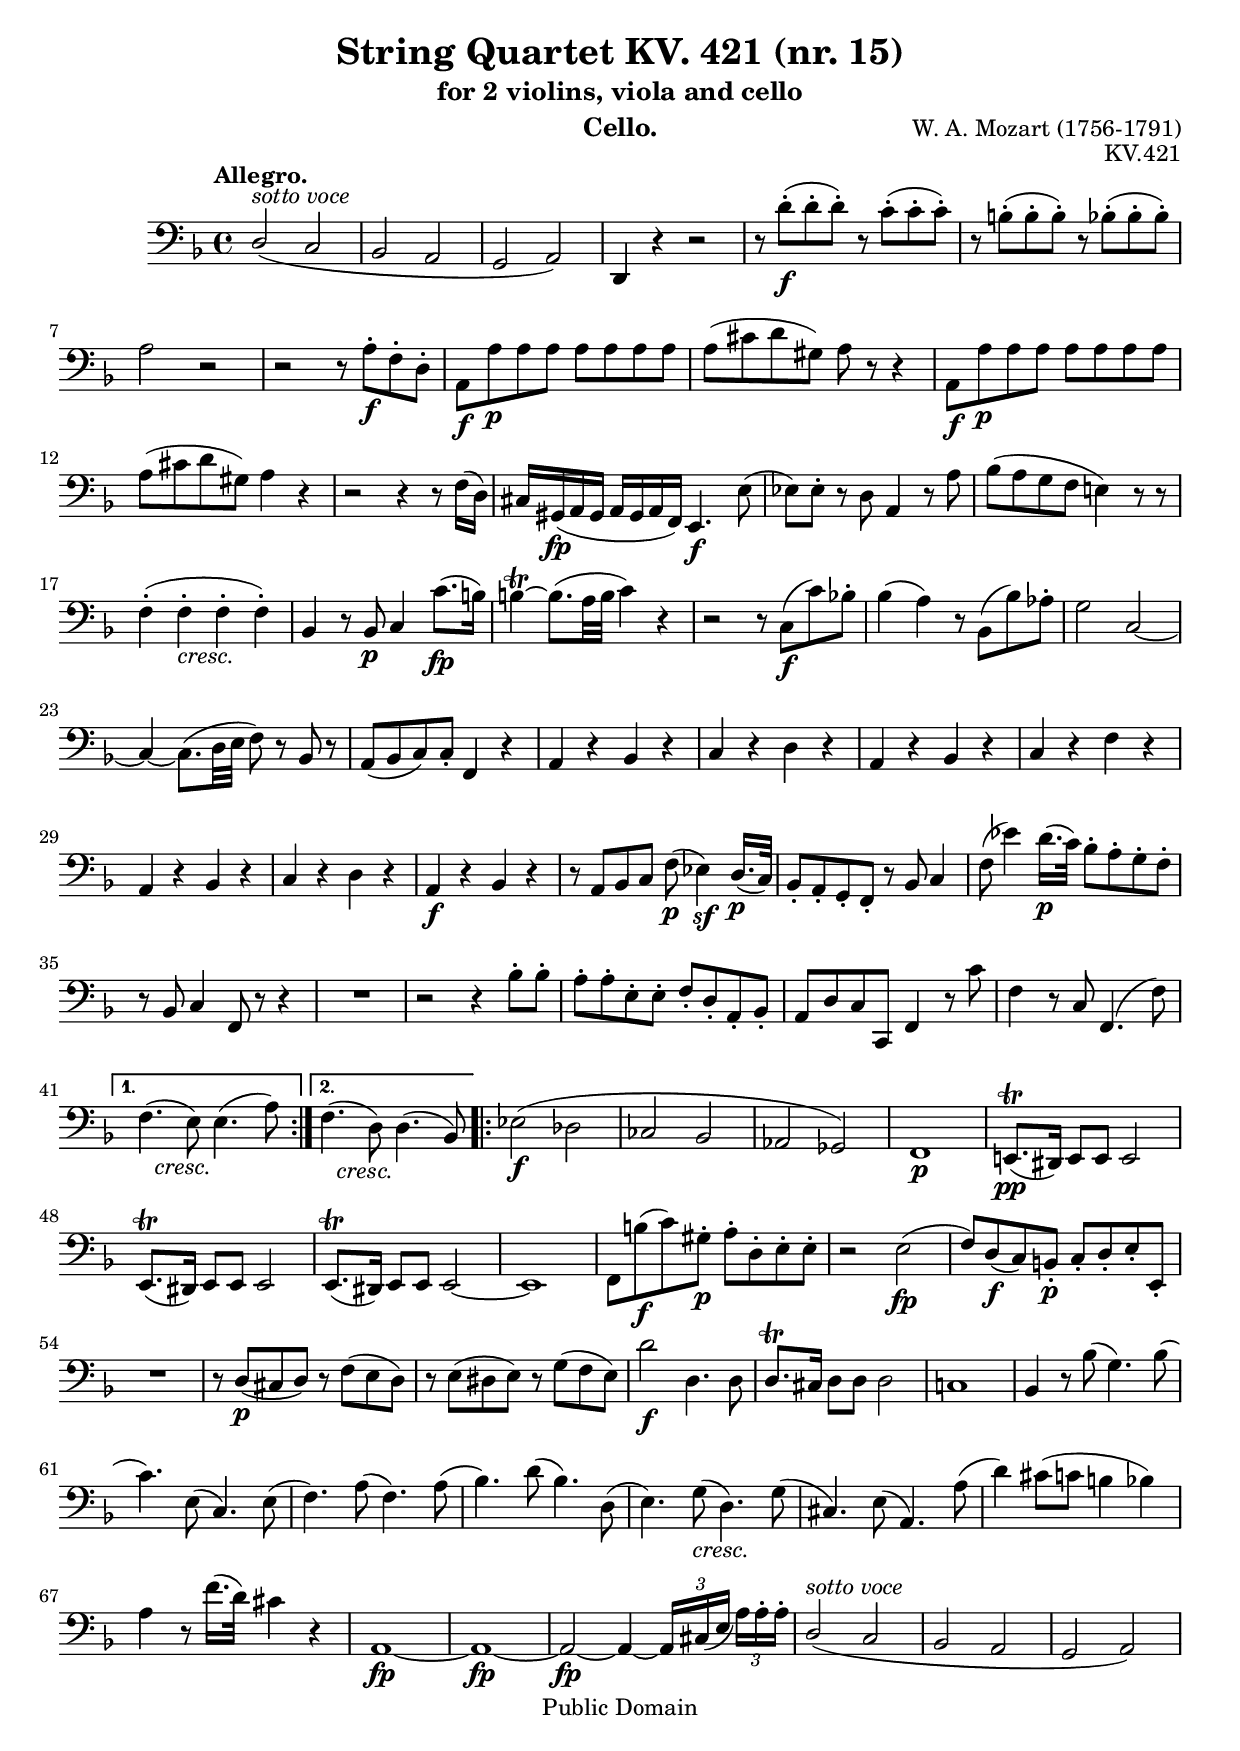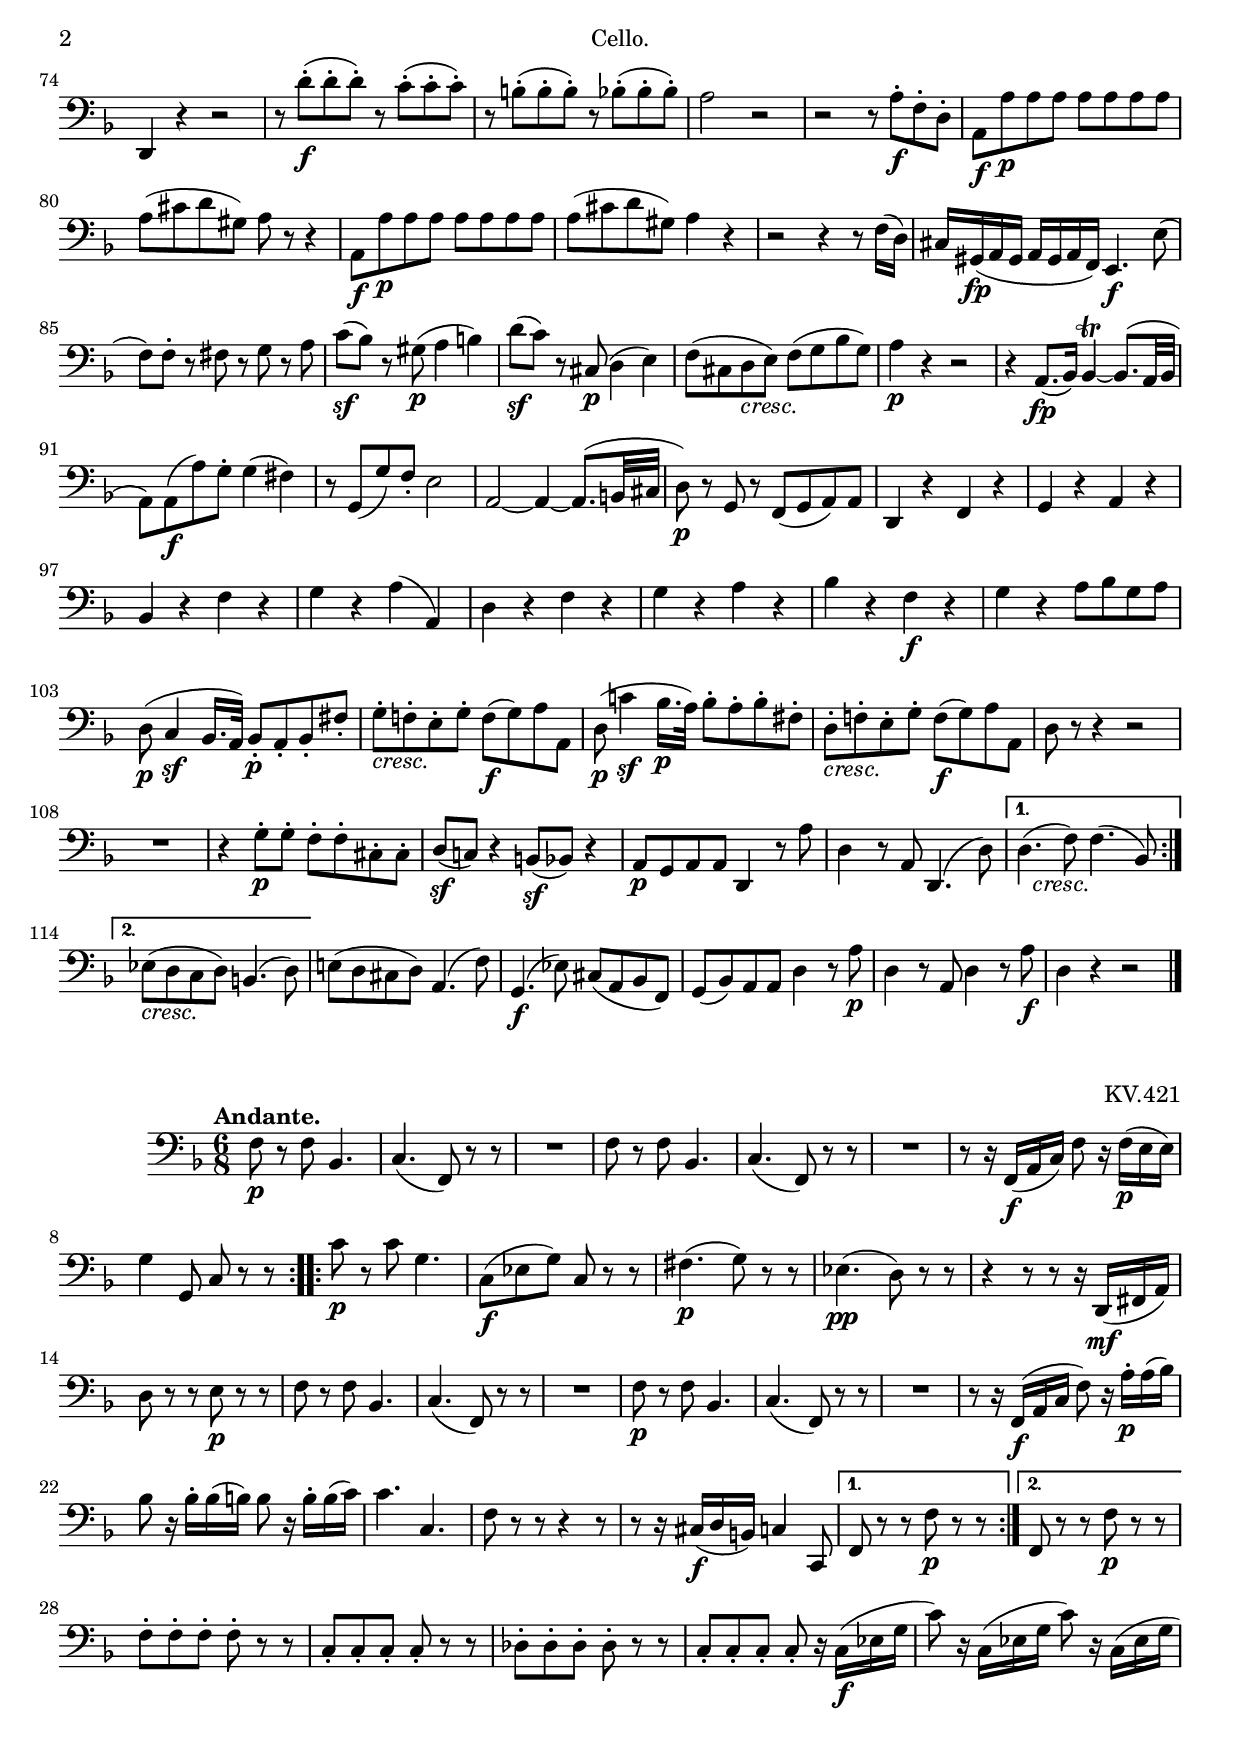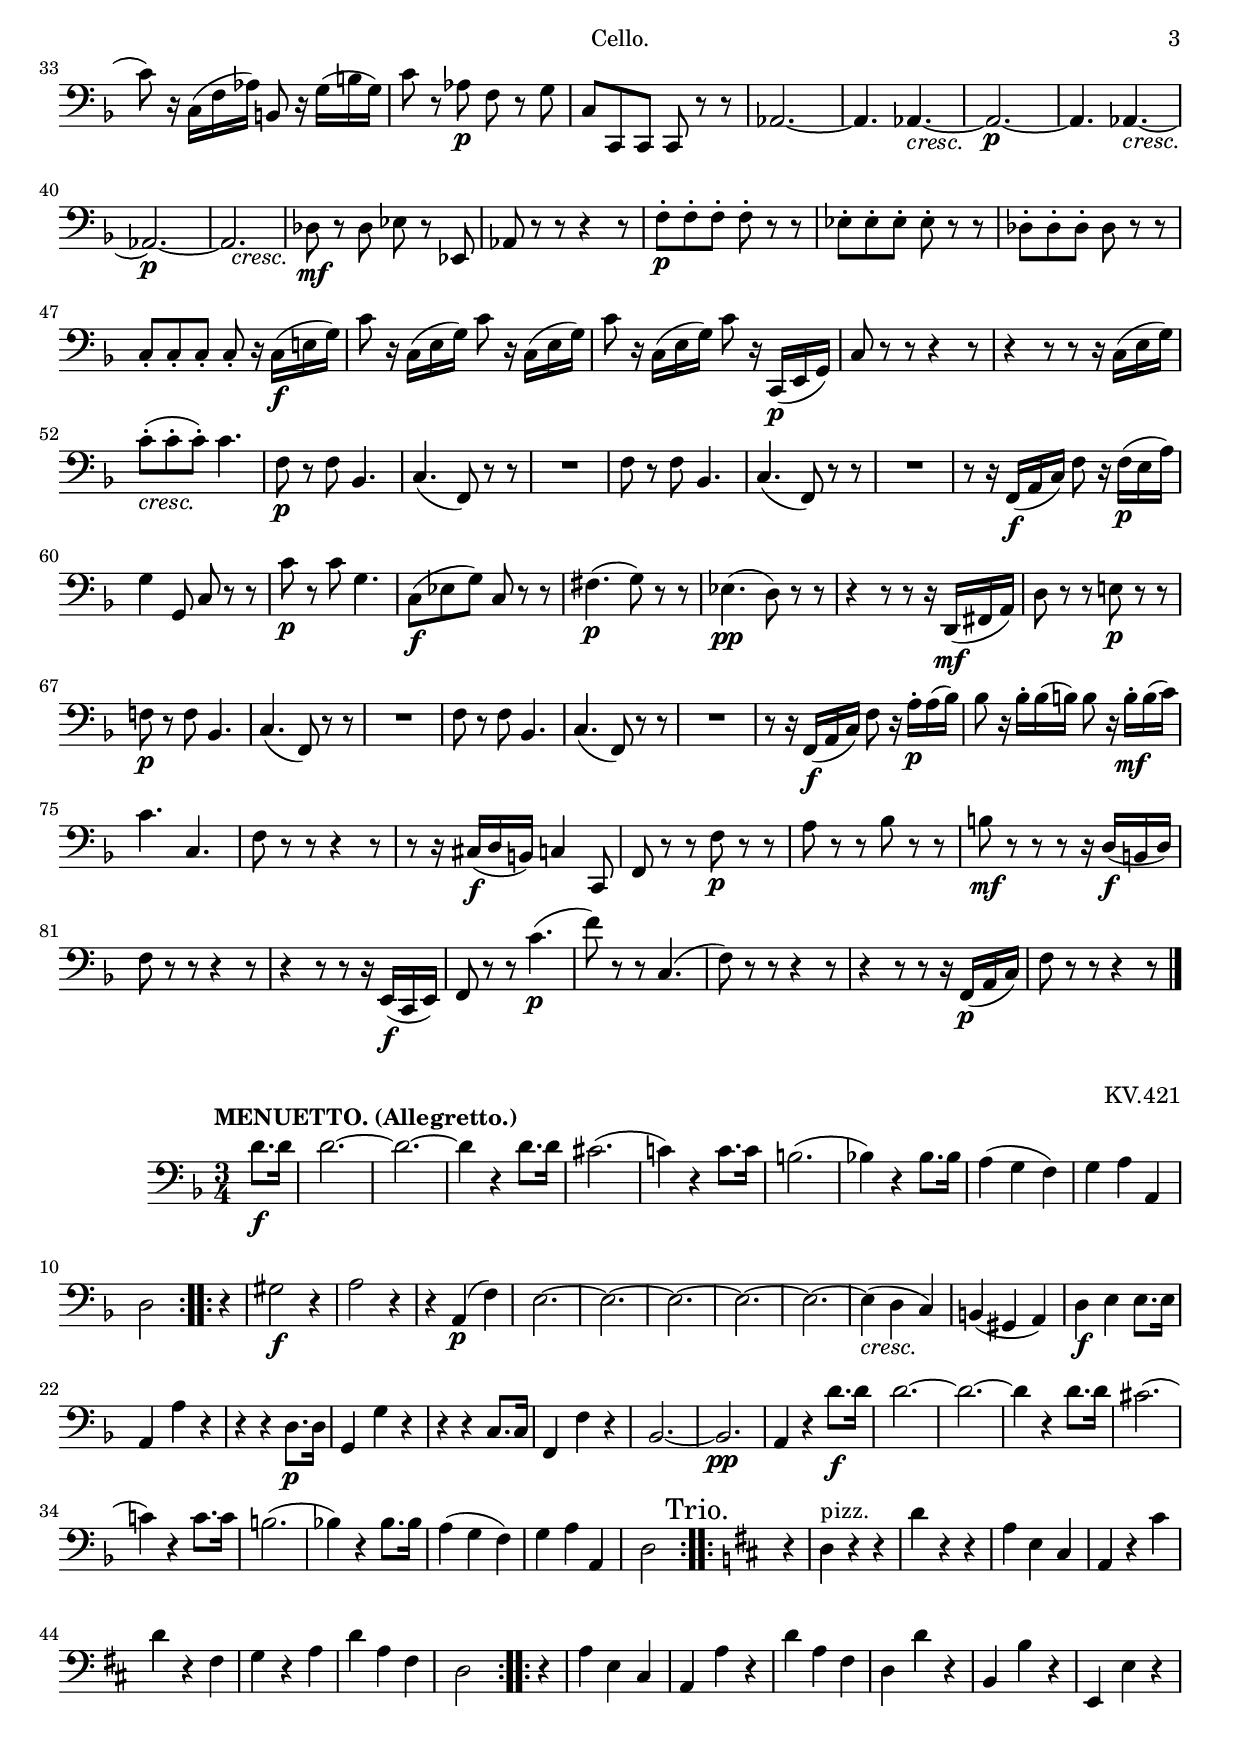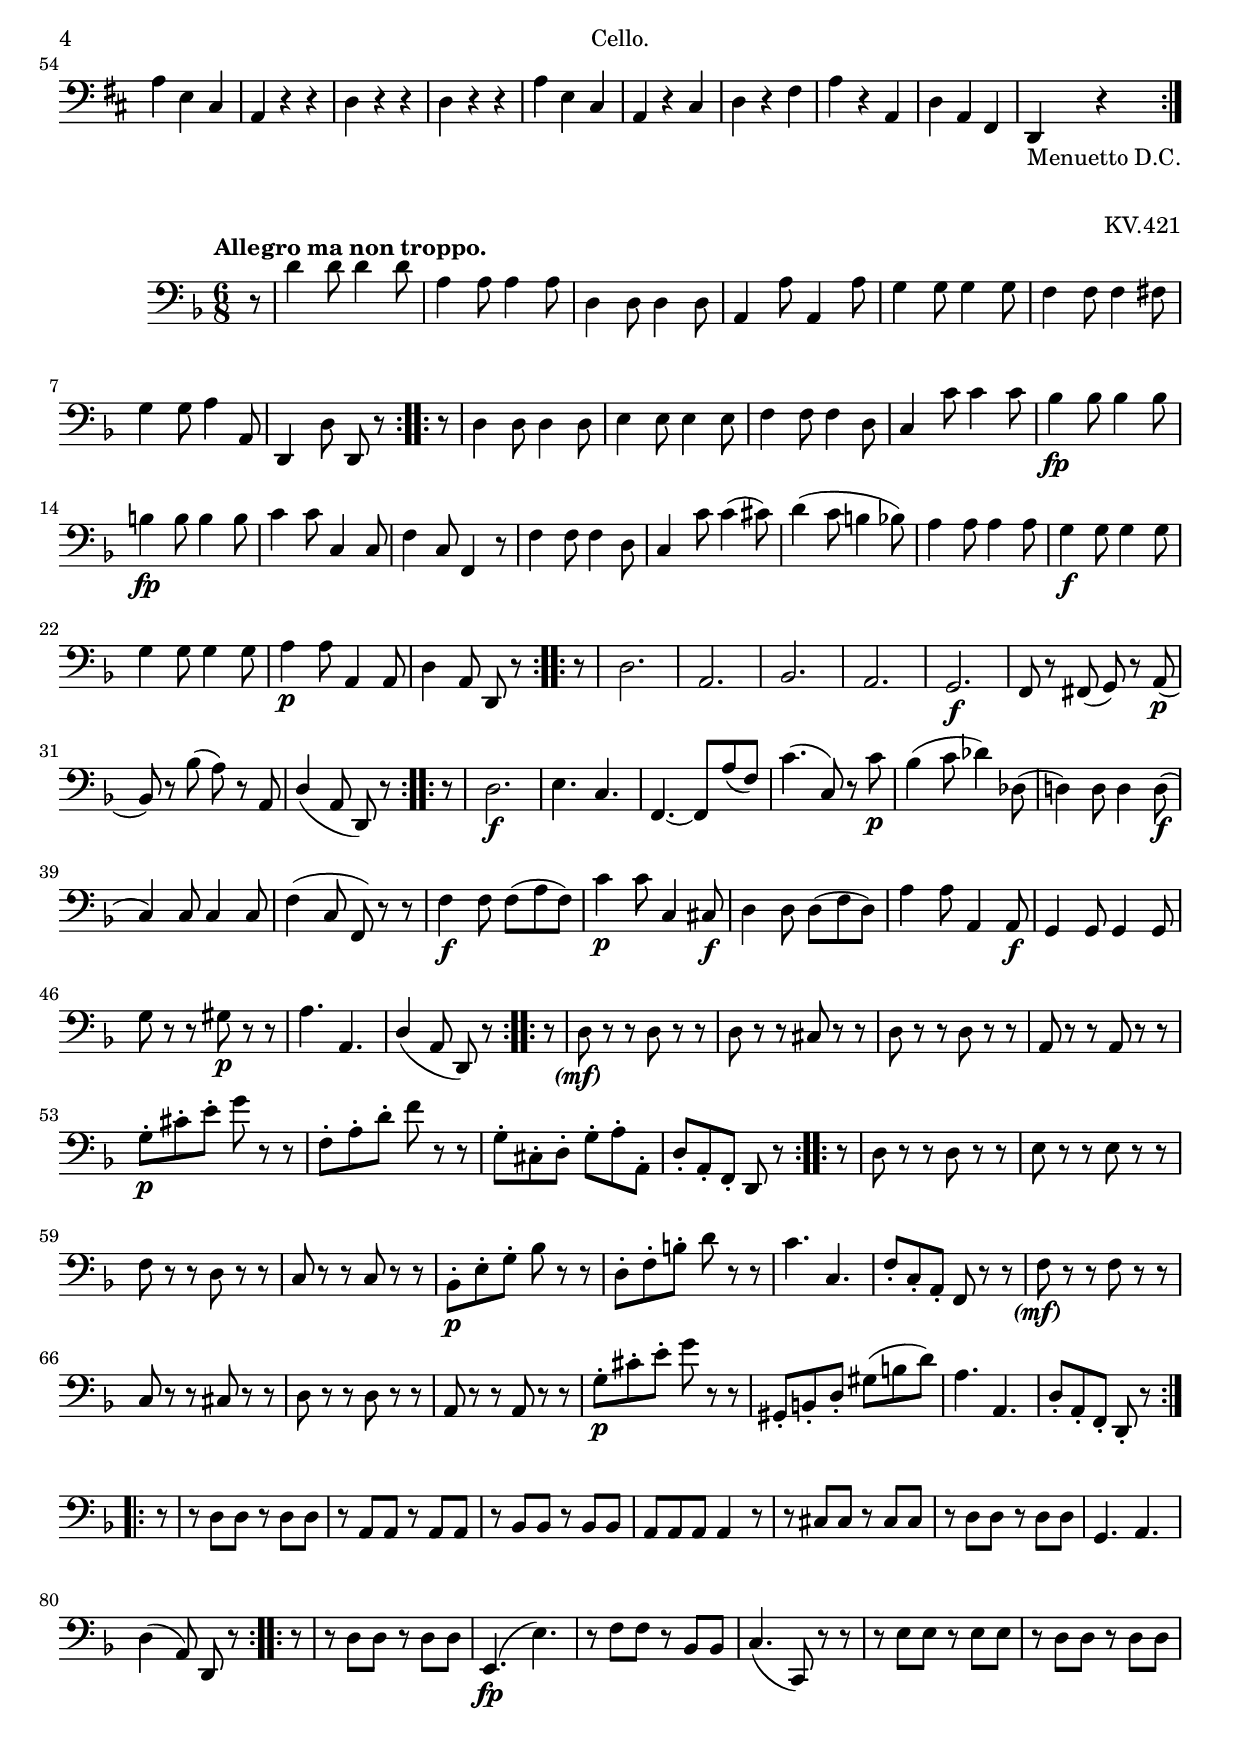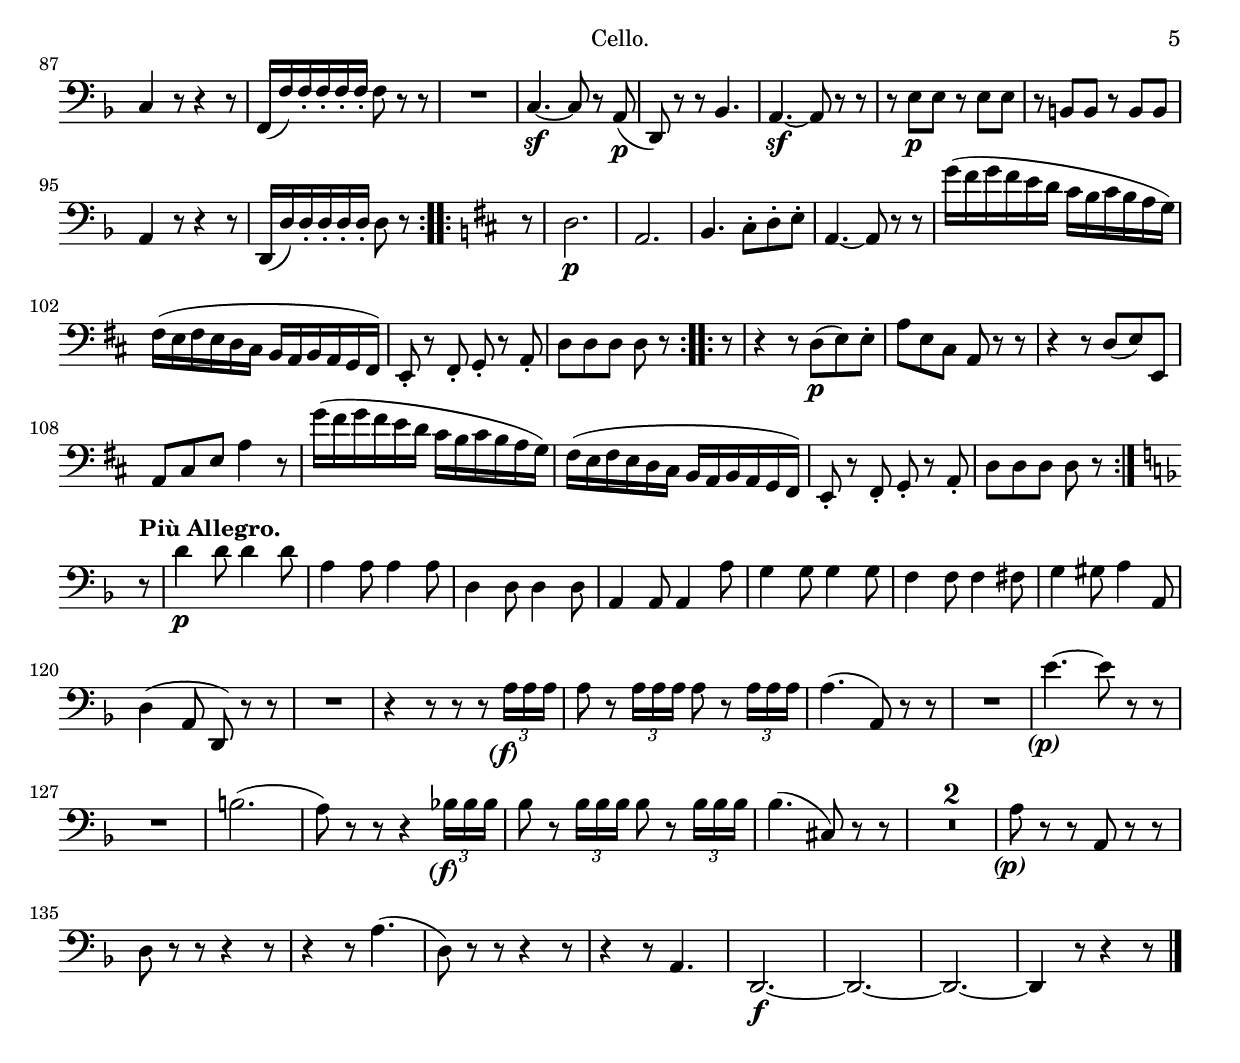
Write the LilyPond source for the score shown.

\version "2.16.0"

\include "defs.ily"

\header {
    instrument = "Cello."
}

\layout {
    \compressFullBarRests
}

\version "2.16.0"
celloFirstMov =  \relative d {
    \key d \minor
    \clef bass

    \noTupletBracket

    \repeat volta 2 {
	\slurDown \stemUp  d2(^ \markup{\italic "sotto voce"} c
	| bes a
	| g  a) \stemNeutral \slurNeutral
	| d,4 r r2
	| r8  d''[(-.\f d-.  d)-.] r  c[(-. c-.  c)-.]
	| r  b[(-. b-.  b)-.] r  bes[(-. bes-.  bes)-.]
	| a2 r
	| r r8  a[-.\f f-. d-.]
	|  a[\f a'\p a a]  a[ a a a]

% 10
	|  a[( cis d  gis,)] a r r4
	|  a,8[\f a'\p a a]  a[ a a a]
	|  a[( cis d  gis,)] a4 r
	| r2 r4 r8  f16[(  d)]
	|  cis[ gis(\fp a gis]  a[ gis a  f)] e4.\f e'8(
	|   es)[ es-.] r d a4 r8 a'
	|  bes[( a g f]  e!4) r8 r
	| f4(-. f-._\cresc f-.  f)-.
	| bes, r8 bes \p c4  c'8.[(\fp  b16)]
	| b4^\trill ~  b8.[( a32 b]  c4) r

% 20
	| r2 r8  c,[(\f  c') bes!-.]
	| bes4(  a) r8  bes,[(  bes') as-.]
	| g2 c, ~
	| c4 ~  c8.[( d32 e]  f8) r bes, r
	|  a[( bes  c) c-.] f,4 r
	| a r bes r
	| c r d r
	| a r bes r
	| c r f r
	| a, r bes r

% 30
	| c r d r
	| a\f r bes r
	| r8  a[ bes c] f(\p  es4)\sf  d16.[(\p  c32)]
	|  bes8[-. a-. g-. f-.] r8 bes c4
	| f8(  es'4)  d16.[(\p  c32)]  bes8[-. a-. g-. f-.]
	| r8 bes, c4 f,8 r r4
	| R1
	| r2 r4  bes'8[-. bes-.]
	|  a[-. a-. e-. e-.]  f[-. d-. a-. bes-.]
	|  a[ d c c,] f4 r8 c''
	| f,4 r8 c f,4.(  f'8)
    }

    \alternative {
        {
	    | << { f4.(  e8) } \context Voice = "x" { s8 s8_\cresc } >> e4.(
               a8)
	}

	{
	    | << { f4.(  d8) } \context Voice = "x" { s8 s8_\cresc } >> d4.(
               bes8)
	}
    }

    \repeat volta 2 {
        | es2(\f des
	| ces bes
	| as  ges)
	| f1\p
	|   e!8.[(\pp^\trill  dis16)] 
           e8[ e] e2
	|  e8.[(^\trill  dis16)]  e8[ e] e2
	|  e8.[(^\trill  dis16)]  e8[ e] e2 ~

% 50
	| e1
	|  f8[ b'(\f  c) gis-.\p]  a[-. d,-. e-. e-.]
	| r2 e(\fp
	|   f8)[ d(\f  c) b-.\p]  c[-. d-. e-. e,-.]
	| R1
	| r8  d'[(\p cis  d)] r  f[( e  d)]
	| r  e[( dis  e)] r  g[( f  e)]
	| d'2\f d,4. d8
	|  d8.[^\trill cis16]  d8[ d] d2
	| c!1

% 60
	| bes4 r8 bes'(  g4.) bes8(
	|  c4.) e,8(  c4.) e8(
	|  f4.) a8(  f4.) a8(
	|  bes4.) d8(  bes4.) d,8(
	|  e4.)  g8(_\cresc  d4.) g8( 
	|  cis,4.) e8(  a,4.) a'8(
	|  d4)  cis8[( c] b4  bes)
	| a r8  f'16.[(  d32)] cis4 r
	| a,1\fp ~
	| a\fp ~

% 70
        | a2\fp ~ a4 ~ \slurDown \times 2/3 {  a16[ cis( e] } \times
          2/3 {   a)[ a-. a-.] }
	| \stemUp d,2(^ \markup{\italic "sotto voce"} c
	| bes a
	| g  a) \stemNeutral \slurNeutral
	| d,4 r r2
	| r8  d''[(-.\f d-.  d)-.] r  c[(-. c-.  c)-.]
	| r  b[(-. b-.  b)-.] r  bes[(-. bes-.  bes)-.]
	| a2 r
	| r r8  a[-.\f f-. d-.]
	|  a[\f a'\p a a]  a[ a a a]

% 80
	|  a[( cis d  gis,)] a r r4
	|  a,8[\f a'\p a a]  a[ a a a]
	|  a[( cis d  gis,)] a4 r
	| r2 r4 r8  f16[(  d)]
	|  cis[ gis(\fp a gis]  a[ gis a  f)] e4.\f e'8(
	|   f)[ f-.] r fis r g r a
	|  c[(\sf  bes)] r gis(\p a4  b)
	|  d8[(\sf  c)] r cis,(\p d4  e)
	|   f8[( cis d_\cresc  e)]  f[( g bes  g)]
	|  a4\p r r2

% 90
	| r4  a,8.[(\fp  bes16)] bes4^\trill ~  bes8.[( a32 bes]
	|   a8)[ a(\f  a') g-.] g4(  fis)
	| r8  g,[(  g') f-.] e2
	| a,2 ~ a4 ~  a8.[( b32 cis]
	|  d8)\p r g, r  f[( g  a) a]
	| d,4 r f r
	| g r a r
	| bes r f' r
	| g r a(  a,)
	| d r f r

% 100
        | g r a r
	| bes r f\f r
	| g r  a8[ bes g a]
	| d,(\p c4\sf  bes16.[  a32)]  bes8[-.\p a-. bes-. fis'-.]
	|  g[-._\cresc f!-. e-. g-.]  f[(\f  g) a a,]
	| d8(\p c'!4\sf  bes16.[\p  a32)]  bes8[-. a-. bes-. fis-.]
	|  d[-._\cresc f!-. e-. g-.]  f[(\f  g) a a,]
	| d r r4 r2
	| R1
	| r4  g8[-.\p g-.]  f[-. f-. cis-. cis-.]

% 100
        |  d[(\sf  c!)] r4  b8[(\sf  bes)] r4
	|  a8[\p g a a] d,4 r8 a''8
	| d,4 r8 a d,4.(  d'8)
    }

    \alternative {
        {
	    | << { d4.(  f8) } \context Voice = "x" { s8 
              s8_\cresc } >> f4.(  bes,8)
	}

	{
	    |   es8[(_\cresc d c  d)] b4.(  d8) 
	}
    }

    |  e!8[( d cis  d)] a4.(  f'8)
    | g,4.(\f  es'8)  cis[( a bes  f)]
    |  g[(  bes) a a] d4 r8 a'8\p
    | d,4 r8 a8 d4 r8 a'\f
    | d,4 r r2
}


\score {
    \context Staff <<
	\set Staff.autoBeaming = ##f
        \set Staff.midiInstrument = #"cello"

	\celloFirstMov
	\context Voice = "markings" { \markingsI }
    >>

    
  \midi {
    \tempo 4 = 90
    }



    \layout { }
}

\version "2.16.0"
celloSecondMov =  \relative f {
    \key f \major
    \time 6/8
    \clef bass

    \noTupletBracket

    \repeat volta 2 {
	f8\p r f bes,4.
	| c(  f,8) r r
	| R2.
	| f'8 r f bes,4.
	| c(  f,8) r r
	| R2.
	| r8 r16  f[(\f a  c)] f8 r16  f[(\p e  e)]
	| g4 g,8 c r r
    }

    \repeat volta 2 {
	c'8\p r c g4.

% 10
	|  c,8[(\f es  g)] c, r r
	| fis4.(\p  g8) r r
	| es4.(\pp  d8) r r
	| r4 r8 r r16  d,[(\mf fis  a)]
	| d8 r r e\p r r
	| f r f bes,4.
	| c(  f,8) r r
	| R2.
	| f'8\p r f bes,4.
	| c(  f,8) r r

% 20
        | R2.
	| r8 r16  f[(\f a c]  f8) r16  a[-.\p a(  bes)]
	| bes8 r16  bes[-. bes(  b)] b8 r16  b[-. b(  c)]
	| c4. c,
	| f8 r r r4 r8
	| r r16  cis[(\f d  b)] c4 c,8
    }

    \alternative {
        {
	    | f r r f'\p r r
	}

	{
	    | f, r r f'\p r r
	}
    }

    |  f[-. f-. f-.] f-. r r
    |  c[-. c-. c-.] c-. r r

% 30
    |  des[-. des-. des-.] des-. r r
    |  c[-. c-. c-.] c-. r16  c[(\f es g]
    |  c8) r16  c,[( es g]  c8) r16  c,[( es g]
    |  c8) r16  c,[( f  as)] b,8 r16  g'[( b  g)]
    | c8 r as\p f r g
    |  c,[ c, c] c r r
    | as'2. ~  
    | as4. as_\cresc ~
    | as2.\p ~
    | as4. as4._\cresc ~

% 40
    | as2.\p ~
    | << { as2. } \context Voice = "x" { s8 s8_\cresc } >>
       
    | des8\mf r des es r es, 
    | as r r r4 r8
    |  f'[-.\p f-. f-.] f-. r r
    |  es[-. es-. es-.] es-. r r
    |  des[-. des-. des-.] des r r
    |  c[-. c-. c-.] c-. r16  c[(\f e!  g)]
    | c8 r16  c,[( e  g)] c8 r16  c,[( e  g)]
    |  c8 r16  c,[( e  g)] c8 r16  c,,[(\p e  g)]
      

% 50
    | c8 r r r4 r8
    | r4 r8 r r16  c[( e  g)]
    |  c8[(-._\cresc c-.  c)-.] c4.
    | f,8\p r f bes,4.
    | c(  f,8) r r
    | R2.
    | f'8 r f bes,4.
    | c(  f,8) r r
    | R2.
    | r8 r16  f[(\f a  c)] f8 r16  f[(\p e  a)]

% 60
    | g4 g,8 c r r
    | c'\p r c g4.
    |  c,8[(\f es  g)] c, r r
    | fis4.(\p  g8) r r
    | es4.(\pp  d8) r r
    | r4 r8 r r16  d,[(\mf fis  a)]
    | d8 r r e!\p r r
    | f!8\p r f bes,4.
    | c(  f,8) r r
    | R2.

% 70
    | f'8 r f bes,4.
    | c(  f,8) r r
    | R2.
    | r8 r16  f[(\f a  c)] f8 r16  a[-.\p a(  bes)]
    | bes8 r16  bes[-. bes(  b)] b8 r16  b[-.\mf b(  c)]
    | c4. c,
    | f8 r r r4 r8
    | r8 r16  cis[(\f d  b)] c4 c,8
    | f r r f'\p r r
    | a r r bes r r

% 80
    | b\mf r r r r16  d,[(\f b  d)]
    | f8 r r r4 r8
    | r4 r8 r r16   e,[(\f c  e)]
    | f8 r r c''4.(\p
    |  f8) r r c,4.(
    |  f8) r r r4 r8
    | r4 r8 r8 r16  f,[(\p a  c)] 
    | f8 r r r4 r8
}


\score {
    \context Staff <<
	\set Staff.autoBeaming = ##f
        \set Staff.midiInstrument = #"cello"

	\celloSecondMov
	\context Voice = "markings" { \markingsII }
    >>

    
  \midi {
    \tempo 4 = 70
    }



    \layout { }
}

\version "2.16.0"
celloThirdMov =  \relative d' {
    \key d \minor
    \time 3/4
    \clef bass

    \noTupletBracket

    \repeat volta 2 {
	 d8.[\f d16]
	| d2. ~
	| d ~
	| d4 r  d8.[ d16]
	| cis2.(
	|  c!4) r  c8.[ c16]
	| b2.(
	|  bes!4) r  bes8.[ bes16]
	| a4( g  f)
	| g a a,

% 10
        | d2
    }

    \repeat volta 2 {
        r4
	| gis2\f r4
	| a2 r4
	| r a,(\p  f')
	| e2. ~
	| e ~
	| e ~
	| e ~
	| e ~
	| e4(_\cresc d  c)

% 20
	| b( gis  a)
	| d\f e  e8.[ e16]
	| a,4 a' r
	| r r  d,8.[\p d16]
	| g,4 g' r
	| r r  c,8.[ c16]
	| f,4 f' r
	| bes,2. ~
	| bes\pp
	| a4 r  d'8.[\f d16]

% 30
	| d2. ~
	| d ~
	| d4 r  d8.[ d16]
	| cis2.(
	|  c!4) r  c8.[ c16]
	| b2.(
	|  bes!4) r  bes8.[ bes16]
	| a4( g  f)
	| g a a,
	| d2
    }

    \repeat volta 2 {
        \key d \major

	r4

% 40
	| d^ \markup{\upright "pizz."} r r
	| d' r r
	| a e cis
	| a r cis'
	| d r fis,
	| g r a
	| d a fis
	| d2
    }

    \repeat volta 2 {
        r4
	| a' e cis
	| a a' r

% 50
        | d a fis
	| d d' r
	| b, b' r
	| e,, e' r
	| a e cis
	| a r r
	| d r r
	| d r r
	| a' e cis
	| a r cis

% 60
        | d r fis
	| a r a,
	| d a fis
	| d r
    }
}


\score {
    \context Staff <<
	\set Staff.autoBeaming = ##f
        \set Staff.midiInstrument = #"cello"

	\celloThirdMov
	\context Voice = "markings" { \markingsIII }
	\context Voice=markingsBis { \markingsIIIbis }
    >>

    
  \midi {
    \tempo 4 = 130
    }



    \layout { }
}

\version "2.16.0"
celloFourthMov =  \relative d' {
    \key d \minor
    \time 6/8
    \clef bass

    \noTupletBracket

    \repeat volta 2 {
	r8
	| d4 d8 d4 d8
	| a4 a8 a4 a8
	| d,4 d8 d4 d8
	| a4 a'8 a,4 a'8
	| g4 g8 g4 g8
	| f4 f8 f4 fis8
	| g4 g8 a4 a,8
	| d,4 d'8 d, r
    }

    \repeat volta 2 {
	r8
	| d'4 d8 d4 d8

% 10
	| e4 e8 e4 e8
	| f4 f8 f4 d8
	| c4 c'8 c4 c8
	| bes4\fp bes8 bes4 bes8
	| b4\fp b8 b4 b8
	| c4 c8 c,4 c8 
	| f4 c8 f,4 r8
	| f'4 f8 f4 d8
	| c4 c'8 c4(  cis8)
	| d4( c8 b4  bes8)

% 20
	| a4 a8 a4 a8
	| g4\f g8 g4 g8
	| g4 g8 g4 g8
	| a4\p a8 a,4 a8
	| d4 a8 d, r
    }

    \repeat volta 2 {
        r8
	| d'2.
	| a
	| bes
	| a
	| g\f

% 30
	| f8 r fis(  g) r  a(\p 
	|  bes) r bes'(  a) r a,
	| \stemUp \slurDown d4( a8  d,) r \slurNeutral \stemNeutral
    }

    \repeat volta 2 {
        r8
	| d'2.\f
	| e4. c
	| f, ~  f8[ a'(  f)]
	| c'4.(  c,8) r c'\p
	| bes4( c8  des4) des,8(
	|  d!4) d8 d4 d8(\f
	|  c4) c8 c4 c8

% 40
	| f4( c8  f,) r r
	| f'4\f f8  f[( a  f)]
	| c'4\p c8 c,4 cis8\f
	| d4 d8  d[( f  d)]
	| a'4 a8 a,4 a8\f
	| g4 g8 g4 g8
	| g' r r gis\p r r
	| a4. a,
	| \stemUp \slurDown d4( a8  d,) r \slurNeutral \stemNeutral
    }

    \repeat volta 2 {
        r8
	| d'_\roundMF r r d r r

% 50
	| d r r cis r r
	| d r r d r r
	| a r r a r r
	|  g'[-.\p cis-. e-.] g r r
	|  f,[-. a-. d-.] f r r
	|  g,[-. cis,-. d-.]  g[-. a-. a,-.]
	|  d[-. a-. f-.] d r
    }

    \repeat volta 2 {
        r8
	| d' r r d r r
	| e r r e r r
	| f r r d r r

% 60
        | c r r c r r
	|  bes[-.\p e-. g-.] bes r r
	|  d,[-. f-. b-.] d r r
	| c4. c,
	|  f8[-. c-. a-.] f r r
	| f'_\roundMF r r f r r
	| c r r cis r r
	| d r r d r r
	| a r r a r r
	|  g'[-.\p cis-. e-.] g r r

% 70
	|  gis,,[-. b-. d-.]  gis[( b  d)]
	| a4. a,
	|  d8[-. a-. f-.] d-. r
    }

    \repeat volta 2 {
        r8
	| r  d'[ d] r  d[ d]
	| r  a[ a] r  a[ a]
	| r  bes[ bes] r  bes[ bes]
	|  a[ a a] a4 r8
	| r  cis[ cis] r  cis[ cis]
	| r  d[ d] r  d[ d]
	| g,4. a

% 80
        | d4(  a8) d, r
    }

    \repeat volta 2 {
        r8
	| r  d'[ d] r  d[ d]
	| e,4.(\fp  e')
	| r8  f[ f] r  bes,[ bes]
	| c4.(  c,8) r r
	| r  e'[ e] r  e[ e]
	| r  d[ d] r  d[ d]
	| c4 r8 r4 r8
	|  f,16[(  f') f-. f-. f-. f-.] f8 r r
	| R2.

% 90
        | c4.\sf ~ c8 r  a(\p
	|  d,)  r r bes'4.
	| a\sf ~ a8 r r
	| r  e'[\p e] r  e[ e]
	| r  b[ b] r  b[ b]
	| a4 r8 r4 r8
	|  d,16[(  d') d-. d-. d-. d-.] d8 r
    }

    \repeat volta 2 {
        \key d \major

	r8
	| d2.\p
	| a
	| b4.  cis8[-. d-. e-.]

% 100
	| a,4. ~ a8 r r
	|  g''16[( fis g fis e d]  cis[ b cis b a  g)]
	|  fis[( e fis e d cis]  b[ a b a g  fis)]
	| e8-. r fis-. g-. r a-.
	|  d[ d d] d r
    }

    \repeat volta 2 {
        r8
	| r4 r8  d[(\p  e) e-.]
	|  a[ e cis] a r r
	| r4 r8  d[(  e) e,]
	|  a[ cis e] a4 r8
	|  g'16[( fis g fis e d]  cis[ b cis b a  g)]
	|  fis[( e fis e d cis]  b[ a b a g  fis)]
	| e8-. r fis-. g-. r a-.
	|  d[ d d] d r
    }

    \key d \minor
    \break

    r8
    | d'4\p d8 d4 d8
    | a4 a8 a4 a8
    | d,4 d8 d4 d8
    | a4 a8 a4 a'8
    | g4 g8 g4 g8
    | f4 f8 f4 fis8
    | g4 gis8 a4 a,8
    | d4( a8  d,) r r
    | R2.

% 120
    | r4 r8 r r \times 2/3 {  a''16[_\roundF a a] }
    | a8 r \times 2/3 {  a16[ a a] } a8 r \times 2/3 {  a16[ a a] }
    | a4.(  a,8) r r
    | R2.
    | e''4._\roundP ~ e8 r r
    | R2.
    | b2.(  a8) r r r4 \times 2/3 {  bes!16[_\roundF bes bes] }
    | bes8 r \times 2/3 {  bes16[ bes bes] } bes8 r \times 2/3 {  bes16[
      bes bes] }
    | bes4.(  cis,8) r r
    | R2.*2
    | a'8_\roundP r r a, r r
    | d r r r4 r8
    | r4 r8 a'4.(
    |  d,8) r r r4 r8
    | r4 r8 a4.
    | d,2.\f ~
    | d ~
    | d ~
    | d4 r8 r4 r8
}


\score {
    \context Staff <<
	\set Staff.autoBeaming = ##f
        \set Staff.midiInstrument = #"cello"

	\celloFourthMov
	\context Voice = "markings" { \markingsIV }
    >>

    
  \midi {
    \tempo 4 = 100
    }



    \layout { }
}
